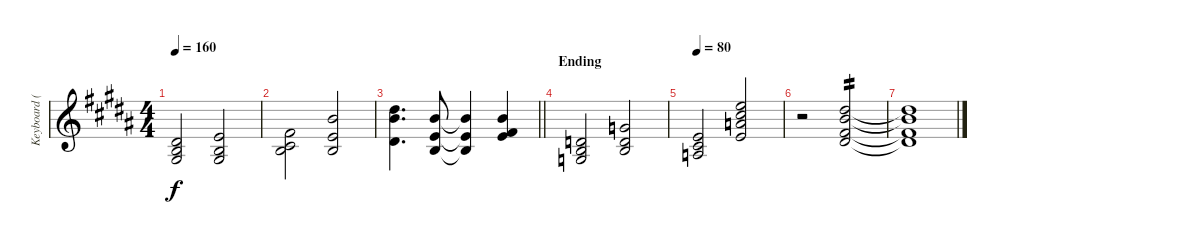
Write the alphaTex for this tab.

\track ("Keyboard (L)" "Keyboard (") {instrument acousticgrandpiano}
\staff {score}
\tuning (E4 B3 G3 D3 A2 E2 B1) {hide}
\ts (4 4)
\tempo 160
\clef g2
\ks b
(0.2 1.3 13.4).2{dy f} (0.1 0.2 1.3).2 |
(2.1 0.2 6.3).2{beam Down} (0.1 0.2 16.3).2 |
\barLineRight lightlight
(7.1 16.2 8.3).4{d beam Down} (0.1 0.2 16.3).8 (0.1{t} 0.2{t} 16.3{t}).4 (0.1 7.2 16.3).4 |
\section ("" "Ending")
(0.2 0.3 12.4).2 (3.1 0.2 7.3).2 |
\tempo 80
(0.1 2.3 11.4).2 (0.1 10.2 18.3 26.4).2 |
r.2 (2.1 4.2 16.3 25.4).2{tp 2 beam Up} |
(2.1{t} 4.2{t} 16.3{t} 25.4{t}).1
